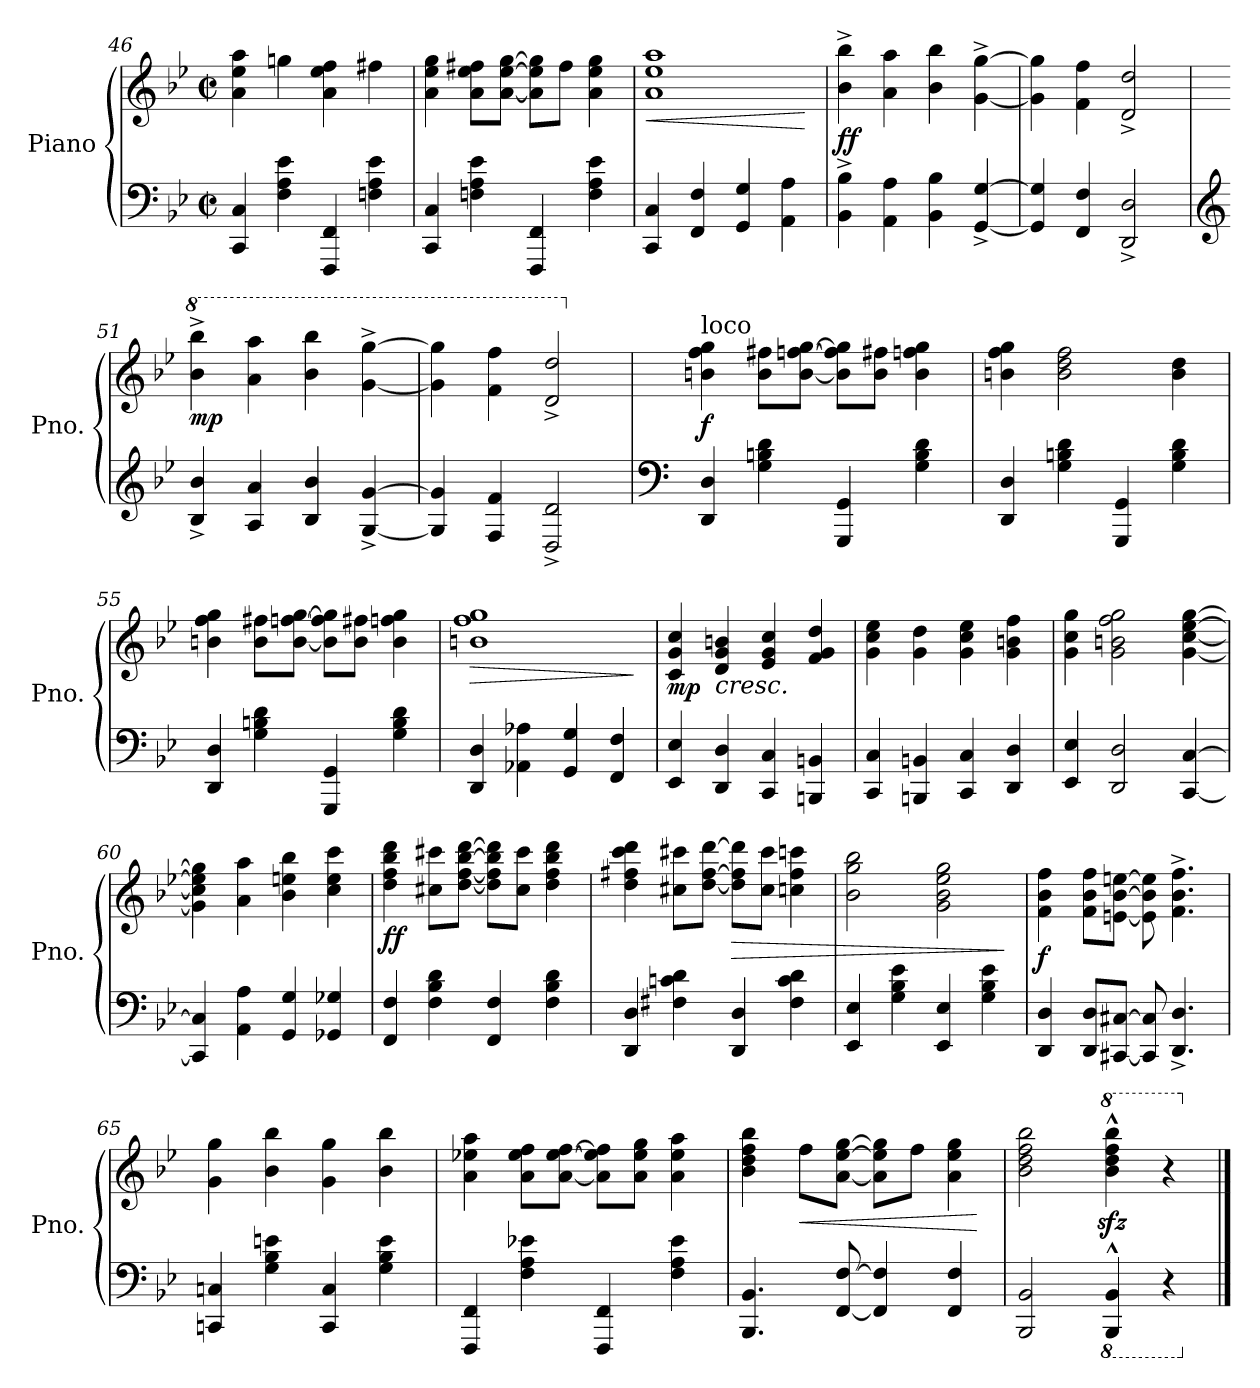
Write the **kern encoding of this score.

**kern	**kern	**dynam
*part1	*part1	*part1
*staff2	*staff1	*staff1/2
*I"Piano	*	*
*I'Pno.	*	*
*clefF4	*clefG2	*
*k[b-e-]	*k[b-e-]	*
*M2/2	*M2/2	*
*met(c|)	*met(c|)	*
=46	=46	=46
4CC/ 4C/	4a\ 4ee-\ 4aa\	.
4F\ 4A\ 4e-\	4ggn\	.
4FFF/ 4FF/	4a\ 4ee-\ 4ff\	.
4Fni\ 4A\ 4e-\	4ff#X\	.
=47	=47	=47
4CC/ 4C/	4a\ 4ee-\ 4gg\	.
4Fni\ 4A\ 4e-\	8a\ 8ee-\ 8ff#X\L	.
.	[8a\ [8ee-\ [8gg\J	.
4FFF/ 4FF/	8a\] 8ee-\] 8gg\]L	.
.	8ff#i\J	.
4F\ 4A\ 4e-\	4a\ 4ee-\ 4gg\	.
=48	=48	=48
!	!	!LO:HP:b
4CC/ 4C/	1a 1ee- 1aa	<
4FF/ 4F/	.	.
4GG/ 4G/	.	.
4AA\ 4A\	.	.
.	.	[
!!LO:PB:g=z
=49	=49	=49
!	!	!LO:DY:b
4BB-\^ 4B-\^	4b-\^ 4bb-\^	ff
4AA\ 4A\	4a\ 4aa\	.
4BB-\ 4B-\	4b-\ 4bb-\	.
[4GG/^ [4G/^	[4g\^ [4gg\^	.
=50	=50	=50
4GG/] 4G/]	4g\] 4gg\]	.
4FF/ 4F/	4f\ 4ff\	.
2DD/^ 2D/^	2d/^ 2dd/^	.
=51	=51	=51
*clefG2	*	*
*	*8va	*
!	!	!LO:DY:b
4B-/^ 4b-/^	4bb-\^ 4bbb-\^	mp
4A/ 4a/	4aa\ 4aaa\	.
4B-/ 4b-/	4bb-\ 4bbb-\	.
[4G/^ [4g/^	[4gg\^ [4ggg\^	.
=52	=52	=52
4G/] 4g/]	4gg\] 4ggg\]	.
4F/ 4f/	4ff\ 4fff\	.
2D/^ 2d/^	2dd/^ 2ddd/^	.
!!LO:LB:g=z
=53	=53	=53
*clefF4	*	*
*	*X8va	*
!	!LO:TX:a:t=loco	!
!	!	!LO:DY:b
4DD/ 4D/	4bn\ 4ff\ 4gg\	f
4G\ 4Bn\ 4d\	8b\ 8ff#X\L	.
.	[8b\ [8ffn\ [8gg\J	.
4GGG/ 4GG/	8b\] 8ff\] 8gg\]L	.
.	8b\ 8ff#X\J	.
4G\ 4B\ 4d\	4b\ 4ffn\ 4gg\	.
=54	=54	=54
4DD/ 4D/	4bn\ 4ff\ 4gg\	.
4G\ 4Bn\ 4d\	2b\ 2dd\ 2ff\	.
4GGG/ 4GG/	.	.
4G\ 4B\ 4d\	4b\ 4dd\	.
=55	=55	=55
4DD/ 4D/	4bn\ 4ff\ 4gg\	.
4G\ 4Bn\ 4d\	8b\ 8ff#X\L	.
.	[8b\ [8ffn\ [8gg\J	.
4GGG/ 4GG/	8b\] 8ff\] 8gg\]L	.
.	8b\ 8ff#X\J	.
4G\ 4B\ 4d\	4b\ 4ffn\ 4gg\	.
=56	=56	=56
!	!	!LO:HP:b
4DD/ 4D/	1bn 1ff 1gg	>
4AA-X\ 4A-X\	.	.
4GG/ 4G/	.	.
4FF/ 4F/	.	.
.	.	]
!!LO:LB:g=z
=57	=57	=57
!	!	!LO:DY:b
4EE-/ 4E-/	4c/ 4g/ 4cc/	mp
!	!LO:TX:b:i:t=cresc.	!
4DD/ 4D/	4d/ 4g/ 4bn/	.
4CC/ 4C/	4e-/ 4g/ 4cc/	.
4BBBn/ 4BBn/	4f/ 4g/ 4dd/	.
=58	=58	=58
4CC/ 4C/	4g\ 4cc\ 4ee-\	.
4BBBn/ 4BBn/	4g\ 4dd\	.
4CC/ 4C/	4g\ 4cc\ 4ee-\	.
4DD/ 4D/	4g\ 4bn\ 4ff\	.
=59	=59	=59
4EE-/ 4E-/	4g\ 4cc\ 4gg\	.
2DD/ 2D/	2g\ 2bn\ 2ff\ 2gg\	.
[4CC/ [4C/	[4g\ [4cc\ [4ee-\ [4gg\	.
=60	=60	=60
4CC/] 4C/]	4g\] 4cc\] 4ee-\] 4gg\]	.
4AA\ 4A\	4a\ 4aa\	.
4GG/ 4G/	4b-\ 4een\ 4bb-\	.
4GG-X/ 4G-X/	4cc\ 4ee\ 4ccc\	.
!!LO:LB:g=z
=61	=61	=61
!	!	!LO:DY:b
4FF/ 4F/	4dd\ 4ff\ 4bb-\ 4ddd\	ff
4F\ 4B-\ 4d\	8cc#X\ 8ccc#X\L	.
.	[8dd\ [8ff\ [8bb-\ [8ddd\J	.
4FF/ 4F/	8dd\] 8ff\] 8bb-\] 8ddd\]L	.
.	8cc#\ 8ccc#\J	.
4F\ 4B-\ 4d\	4dd\ 4ff\ 4bb-\ 4ddd\	.
=62	=62	=62
4DD/ 4D/	4dd\ 4ff#X\ 4ccc\ 4ddd\	.
4F#X\ 4cn\ 4d\	8cc#X\ 8ccc#X\L	.
.	[8dd\ [8ff#\ [8ddd\J	.
!	!	!LO:HP:b
4DD/ 4D/	8dd\] 8ff#\] 8ddd\]L	>
.	8cc#\ 8ccc#\J	.
4F#\ 4c\ 4d\	4ccn\ 4ff#\ 4cccn\	.
=63	=63	=63
4EE-/ 4E-/	2b-\ 2gg\ 2bb-\	.
4G\ 4B-\ 4e-\	.	.
4EE-/ 4E-/	2g\ 2b-\ 2ee-\ 2gg\	.
4G\ 4B-\ 4e-\	.	.
.	.	]
=64	=64	=64
!	!	!LO:DY:b
4DD/ 4D/	4f\ 4b-\ 4ff\	f
8DD/ 8D/L	8f\ 8b-\ 8ff\L	.
[8CC#X/ [8C#X/J	[8en\ [8b-\ [8een\J	.
8CC#/] 8C#/]	8e\] 8b-\] 8ee\]	.
4.DD/^ 4.D/^	4.f\^ 4.b-\^ 4.ff\^	.
!!LO:LB:g=z
=65	=65	=65
4CCn/ 4Cn/	4g\ 4gg\	.
4G\ 4B-\ 4en\	4b-\ 4bb-\	.
4CC/ 4C/	4g\ 4gg\	.
4G\ 4B-\ 4e\	4b-\ 4bb-\	.
=66	=66	=66
4FFF/ 4FF/	4a\ 4ee-X\ 4aa\	.
4F\ 4A\ 4e-X\	8a\ 8ee-\ 8ff\L	.
.	[8a\ [8ee-\ [8ff\J	.
4FFF/ 4FF/	8a\] 8ee-\] 8ff\]L	.
.	8a\ 8ee-\ 8gg\J	.
4F\ 4A\ 4e-\	4a\ 4ee-\ 4aa\	.
=67	=67	=67
4.BBB-/ 4.BB-/	4b-\ 4dd\ 4ff\ 4bb-\	.
!	!	!LO:HP:b
.	8ff\L	<
[8FF/ [8F/	[8a\ [8ee-\ [8gg\J	.
4FF/] 4F/]	8a\] 8ee-\] 8gg\]L	.
.	8ff\J	.
4FF/ 4F/	4a\ 4ee-\ 4gg\	.
.	.	[
=68	=68	=68
2BBB-/ 2BB-/	2b-\ 2dd\ 2ff\ 2bb-\	.
*8ba	*	*
*	*8va	*
4BBBB-/^^ 4BBB-/^^	4bb-\zz<^^ 4ddd\zz<^^ 4fff\zz<^^ 4bbb-\zz<^^	.
4r	4r	.
*	*X8va	*
*X8ba	*	*
==	==	==
*-	*-	*-
